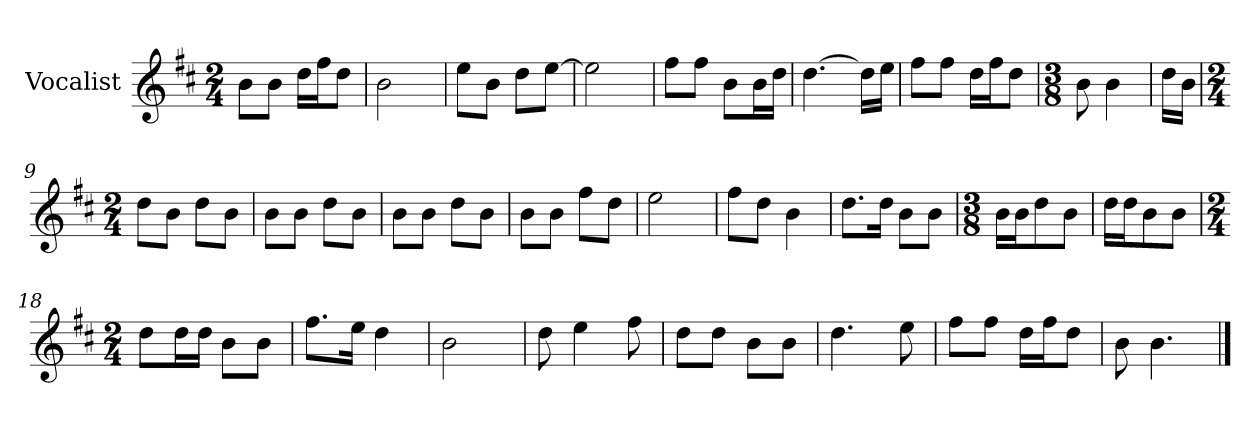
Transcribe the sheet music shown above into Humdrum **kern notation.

**kern
*part1
*staff1
*I"Vocalist
*k[f#c#]
*D:
*M2/4
=
8bL
8bJ
16ddLL
16ff#J
8ddJ
=1
2b
=2
8eeL
8bJ
8ddL
[8eeJ
=3
2ee]
=4
8ff#L
8ff#J
8bL
16bL
16ddJJ
=5
[4.dd
16ddLL]
16eeJJ
=6
8ff#L
8ff#J
16ddLL
16ff#J
8ddJ
=7
*M3/8
8b
4b
=8
16ddLL
16bJJ
=9
*M2/4
8ddL
8bJ
8ddL
8bJ
=10
8bL
8bJ
8ddL
8bJ
=11
8bL
8bJ
8ddL
8bJ
=12
8bL
8bJ
8ff#L
8ddJ
=13
2ee
=14
8ff#L
8ddJ
4b
=15
8.ddL
16ddJk
8bL
8bJ
=16
*M3/8
16bLL
16bJ
8dd
8bJ
=17
16ddLL
16ddJ
8b
8bJ
=18
*M2/4
8ddL
16ddL
16ddJJ
8bL
8bJ
=19
8.ff#L
16eeJk
4dd
=20
2b
=21
8dd
4ee
8ff#
=22
8ddL
8ddJ
8bL
8bJ
=23
4.dd
8ee
=24
8ff#L
8ff#J
16ddLL
16ff#J
8ddJ
=25
8b
4.b
==
*-
